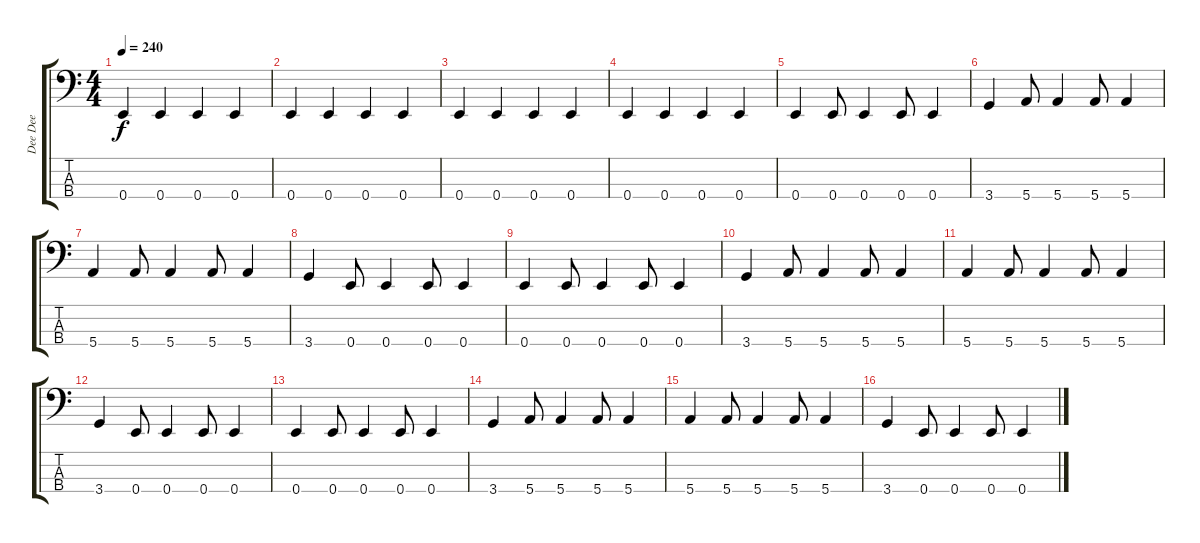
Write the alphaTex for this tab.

\track ("Dee Dee" "Dee Dee") {instrument electricbassfinger}
\staff {score tabs}
\tuning (G2 D2 A1 E1) {hide}
\ts (4 4)
\tempo 240
\clef f4
\ks c
0.4.4{dy f} 0.4.4 0.4.4 0.4.4 |
0.4.4 0.4.4 0.4.4 0.4.4 |
0.4.4 0.4.4 0.4.4 0.4.4 |
0.4.4 0.4.4 0.4.4 0.4.4 |
0.4.4 0.4.8 0.4.4 0.4.8 0.4.4 |
3.4.4 5.4.8 5.4.4 5.4.8 5.4.4 |
5.4.4 5.4.8 5.4.4 5.4.8 5.4.4 |
3.4.4 0.4.8 0.4.4 0.4.8 0.4.4 |
0.4.4 0.4.8 0.4.4 0.4.8 0.4.4 |
3.4.4 5.4.8 5.4.4 5.4.8 5.4.4 |
5.4.4 5.4.8 5.4.4 5.4.8 5.4.4 |
3.4.4 0.4.8 0.4.4 0.4.8 0.4.4 |
0.4.4 0.4.8 0.4.4 0.4.8 0.4.4 |
3.4.4 5.4.8 5.4.4 5.4.8 5.4.4 |
5.4.4 5.4.8 5.4.4 5.4.8 5.4.4 |
3.4.4 0.4.8 0.4.4 0.4.8 0.4.4
